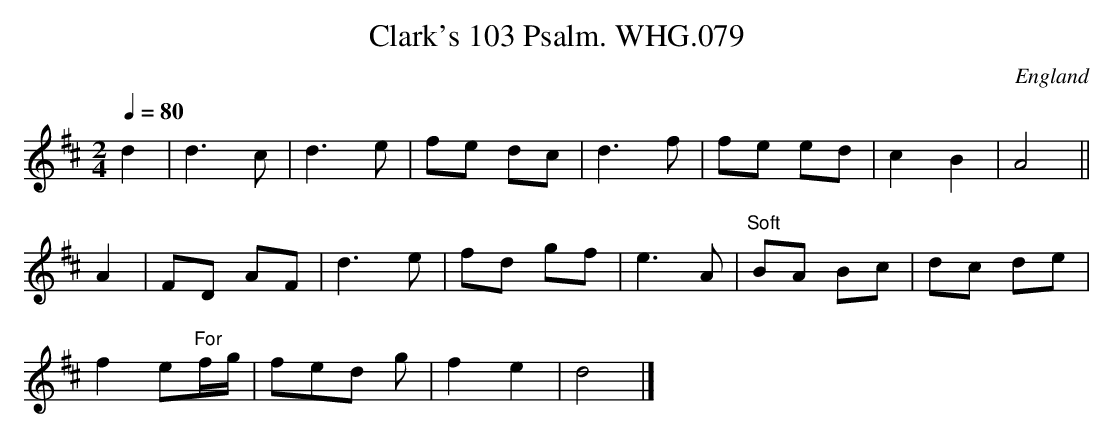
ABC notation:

X:1
T:Clark's 103 Psalm. WHG.079
O:England
M:2/4
L:1/8
Q:1/4=80
K:D
d2|d3 c|d3 e|fe dc|d3 f|\
fe ed|c2 B2|A4||
A2|FD AF|d3 e|fd gf|e3 A|\
"^Soft"BA Bc|dc de|
f2 e"^For"f/g/|\
fed g|f2 e2|d4|]
